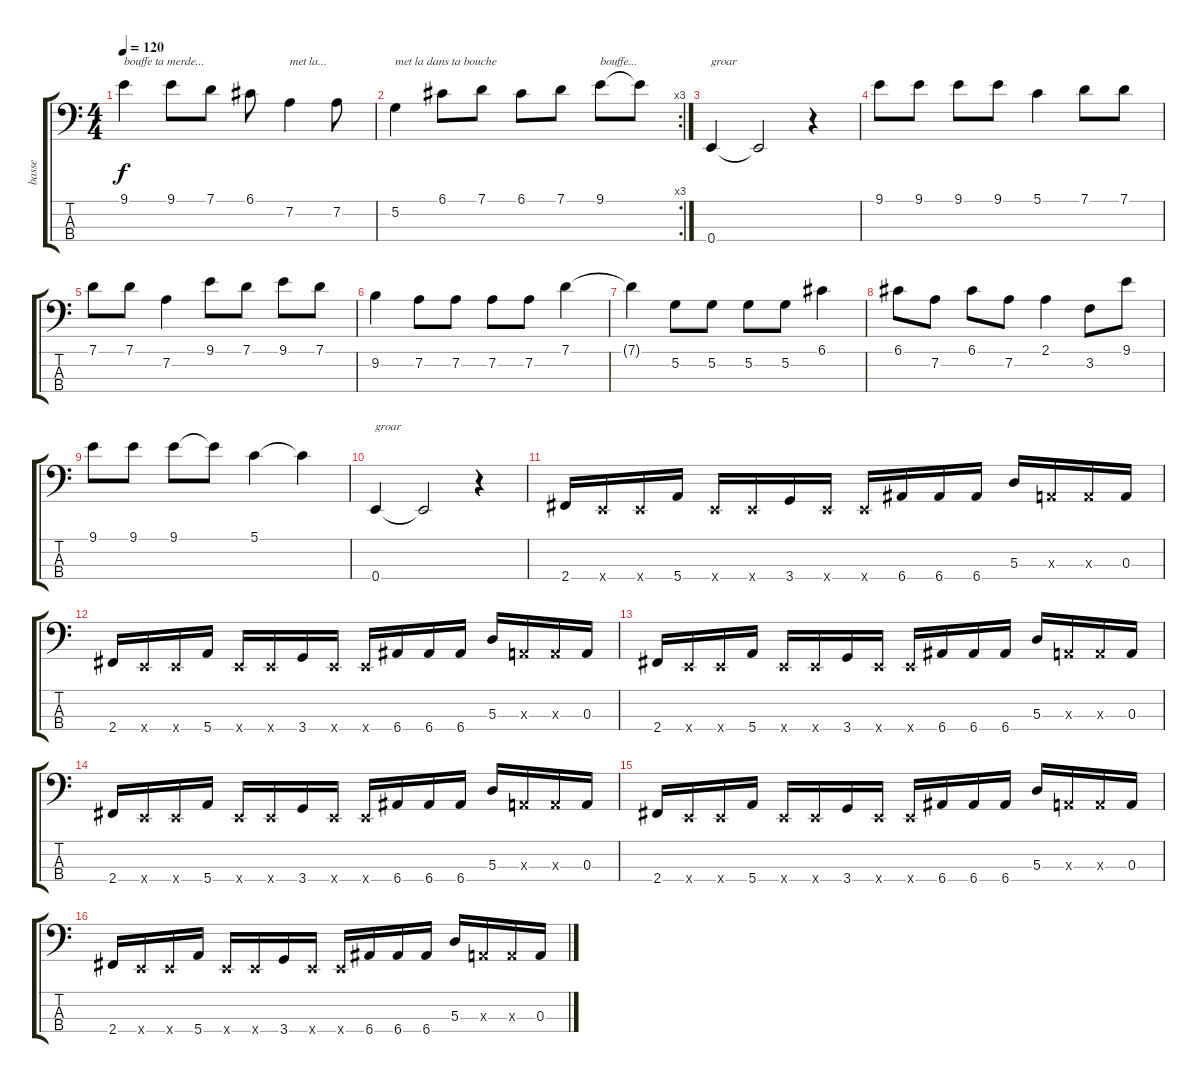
\track ("basse" "basse") {instrument electricbassfinger}
\staff {score tabs}
\tuning (G2 D2 A1 E1) {hide}
\ts (4 4)
\tempo 120
\clef f4
\ks c
9.1.4{txt "bouffe ta merde..." dy f instrument electricbassfinger} 9.1.8 7.1.8 6.1.8 7.2.4{txt "met la..."} 7.2.8 |
\rc 3
5.2.4{txt "met la dans ta bouche"} 6.1.8 7.1.8 6.1.8 7.1.8 9.1.8{txt "bouffe..."} 9.1{t}.8 |
0.4.4{txt "groar"} 0.4{t}.2 r.4 |
9.1.8 9.1.8 9.1.8 9.1.8 5.1.4 7.1.8 7.1.8 |
7.1.8 7.1.8 7.2.4 9.1.8 7.1.8 9.1.8 7.1.8 |
9.2.4 7.2.8 7.2.8 7.2.8 7.2.8 7.1.4 |
7.1{t}.4 5.2.8 5.2.8 5.2.8 5.2.8 6.1.4 |
6.1.8 7.2.8 6.1.8 7.2.8 2.1.4 3.2.8 9.1.8 |
9.1.8 9.1.8 9.1.8 9.1{t}.8 5.1.4 5.1{t}.4 |
0.4.4{txt "groar"} 0.4{t}.2 r.4 |
2.4.16 0.4{x}.16 0.4{x}.16 5.4.16 0.4{x}.16 0.4{x}.16 3.4.16 0.4{x}.16 0.4{x}.16 6.4.16 6.4.16 6.4.16 5.3.16 0.3{x}.16 0.3{x}.16 0.3.16 |
2.4.16 0.4{x}.16 0.4{x}.16 5.4.16 0.4{x}.16 0.4{x}.16 3.4.16 0.4{x}.16 0.4{x}.16 6.4.16 6.4.16 6.4.16 5.3.16 0.3{x}.16 0.3{x}.16 0.3.16 |
2.4.16 0.4{x}.16 0.4{x}.16 5.4.16 0.4{x}.16 0.4{x}.16 3.4.16 0.4{x}.16 0.4{x}.16 6.4.16 6.4.16 6.4.16 5.3.16 0.3{x}.16 0.3{x}.16 0.3.16 |
2.4.16 0.4{x}.16 0.4{x}.16 5.4.16 0.4{x}.16 0.4{x}.16 3.4.16 0.4{x}.16 0.4{x}.16 6.4.16 6.4.16 6.4.16 5.3.16 0.3{x}.16 0.3{x}.16 0.3.16 |
2.4.16 0.4{x}.16 0.4{x}.16 5.4.16 0.4{x}.16 0.4{x}.16 3.4.16 0.4{x}.16 0.4{x}.16 6.4.16 6.4.16 6.4.16 5.3.16 0.3{x}.16 0.3{x}.16 0.3.16 |
2.4.16 0.4{x}.16 0.4{x}.16 5.4.16 0.4{x}.16 0.4{x}.16 3.4.16 0.4{x}.16 0.4{x}.16 6.4.16 6.4.16 6.4.16 5.3.16 0.3{x}.16 0.3{x}.16 0.3.16
